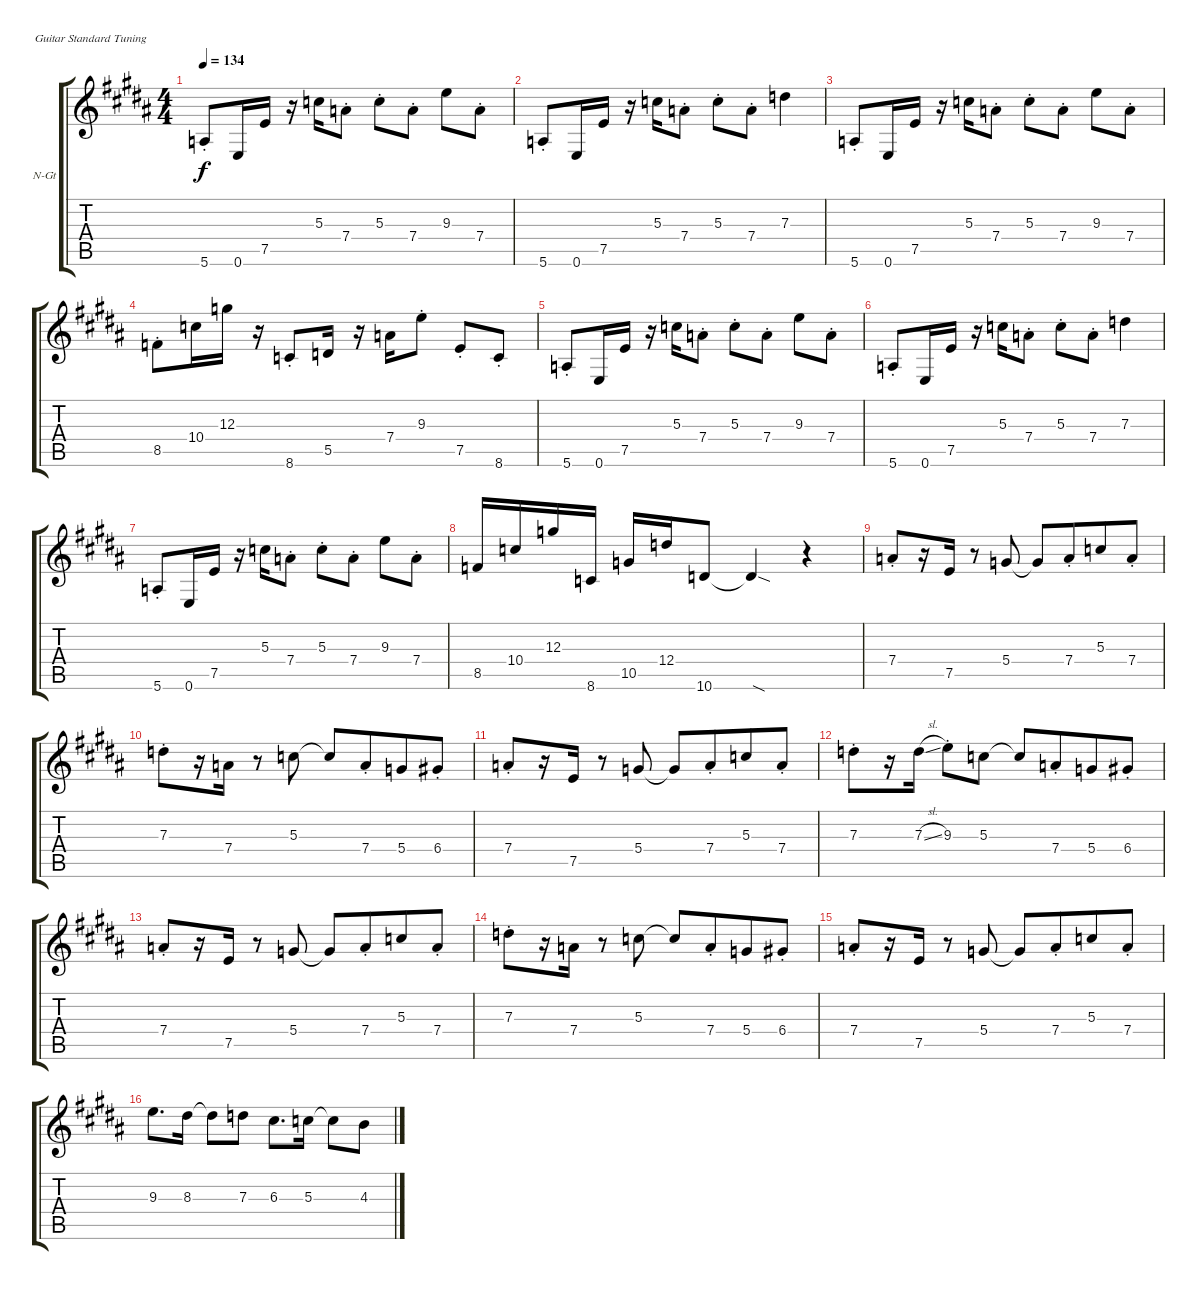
\defaultSystemsLayout 4
\bracketExtendMode groupsimilarinstruments
\firstSystemTrackNameOrientation horizontal
\otherSystemsTrackNameOrientation horizontal
\track ("Wynand" "N-Gt") {instrument acousticguitarnylon}
\staff {score tabs}
\tuning (E4 B3 G3 D3 A2 E2)
\ts (4 4)
\tempo 134
\clef g2
\ks b
5.6{st}.8{dy f} 0.6.16 7.5.16 r.16 5.3.16 7.4{st}.8 5.3{st}.8 7.4{st}.8 9.3.8 7.4{st}.8 |
5.6{st}.8 0.6.16 7.5.16 r.16 5.3.16 7.4{st}.8 5.3{st}.8 7.4{st}.8 7.3.4 |
5.6{st}.8 0.6.16 7.5.16 r.16 5.3.16 7.4{st}.8 5.3{st}.8 7.4{st}.8 9.3.8 7.4{st}.8 |
8.5{st}.8 10.4.16 12.3.16 r.16 8.6{st}.8 5.5.16 r.16 7.4.16 9.3{st}.8 7.5{st}.8 8.6{st}.8 |
5.6{st}.8 0.6.16 7.5.16 r.16 5.3.16 7.4{st}.8 5.3{st}.8 7.4{st}.8 9.3.8 7.4{st}.8 |
5.6{st}.8 0.6.16 7.5.16 r.16 5.3.16 7.4{st}.8 5.3{st}.8 7.4{st}.8 7.3.4 |
5.6{st}.8 0.6.16 7.5.16 r.16 5.3.16 7.4{st}.8 5.3{st}.8 7.4{st}.8 9.3.8 7.4{st}.8 |
8.5.16 10.4.16 12.3.16 8.6.16 10.5.16 12.4.16 10.6.8 10.6{sod t}.4 r.4 |
7.4{st}.8 r.16 7.5.16 r.8 5.4.8 5.4{t}.8{beam merge} 7.4{st}.8{beam merge} 5.3.8{beam merge} 7.4{st}.8 |
7.3{st}.8 r.16 7.4.16 r.8 5.3.8 5.3{t}.8{beam merge} 7.4{st}.8{beam merge} 5.4.8{beam merge} 6.4{st}.8 |
7.4{st}.8 r.16 7.5.16 r.8 5.4.8 5.4{t}.8{beam merge} 7.4{st}.8{beam merge} 5.3.8{beam merge} 7.4{st}.8 |
7.3{st}.8 r.16 7.3{sl}.16 9.3{st}.8 5.3.8 5.3{t}.8{beam merge} 7.4{st}.8{beam merge} 5.4.8{beam merge} 6.4{st}.8 |
7.4{st}.8 r.16 7.5.16 r.8 5.4.8 5.4{t}.8{beam merge} 7.4{st}.8{beam merge} 5.3.8{beam merge} 7.4{st}.8 |
7.3{st}.8 r.16 7.4.16 r.8 5.3.8 5.3{t}.8{beam merge} 7.4{st}.8{beam merge} 5.4.8{beam merge} 6.4{st}.8 |
7.4{st}.8 r.16 7.5.16 r.8 5.4.8 5.4{t}.8{beam merge} 7.4{st}.8{beam merge} 5.3.8{beam merge} 7.4{st}.8 |
9.3.8{d} 8.3.16 8.3{t}.8 7.3.8 6.3.8{d} 5.3.16 5.3{t}.8 4.3.8
